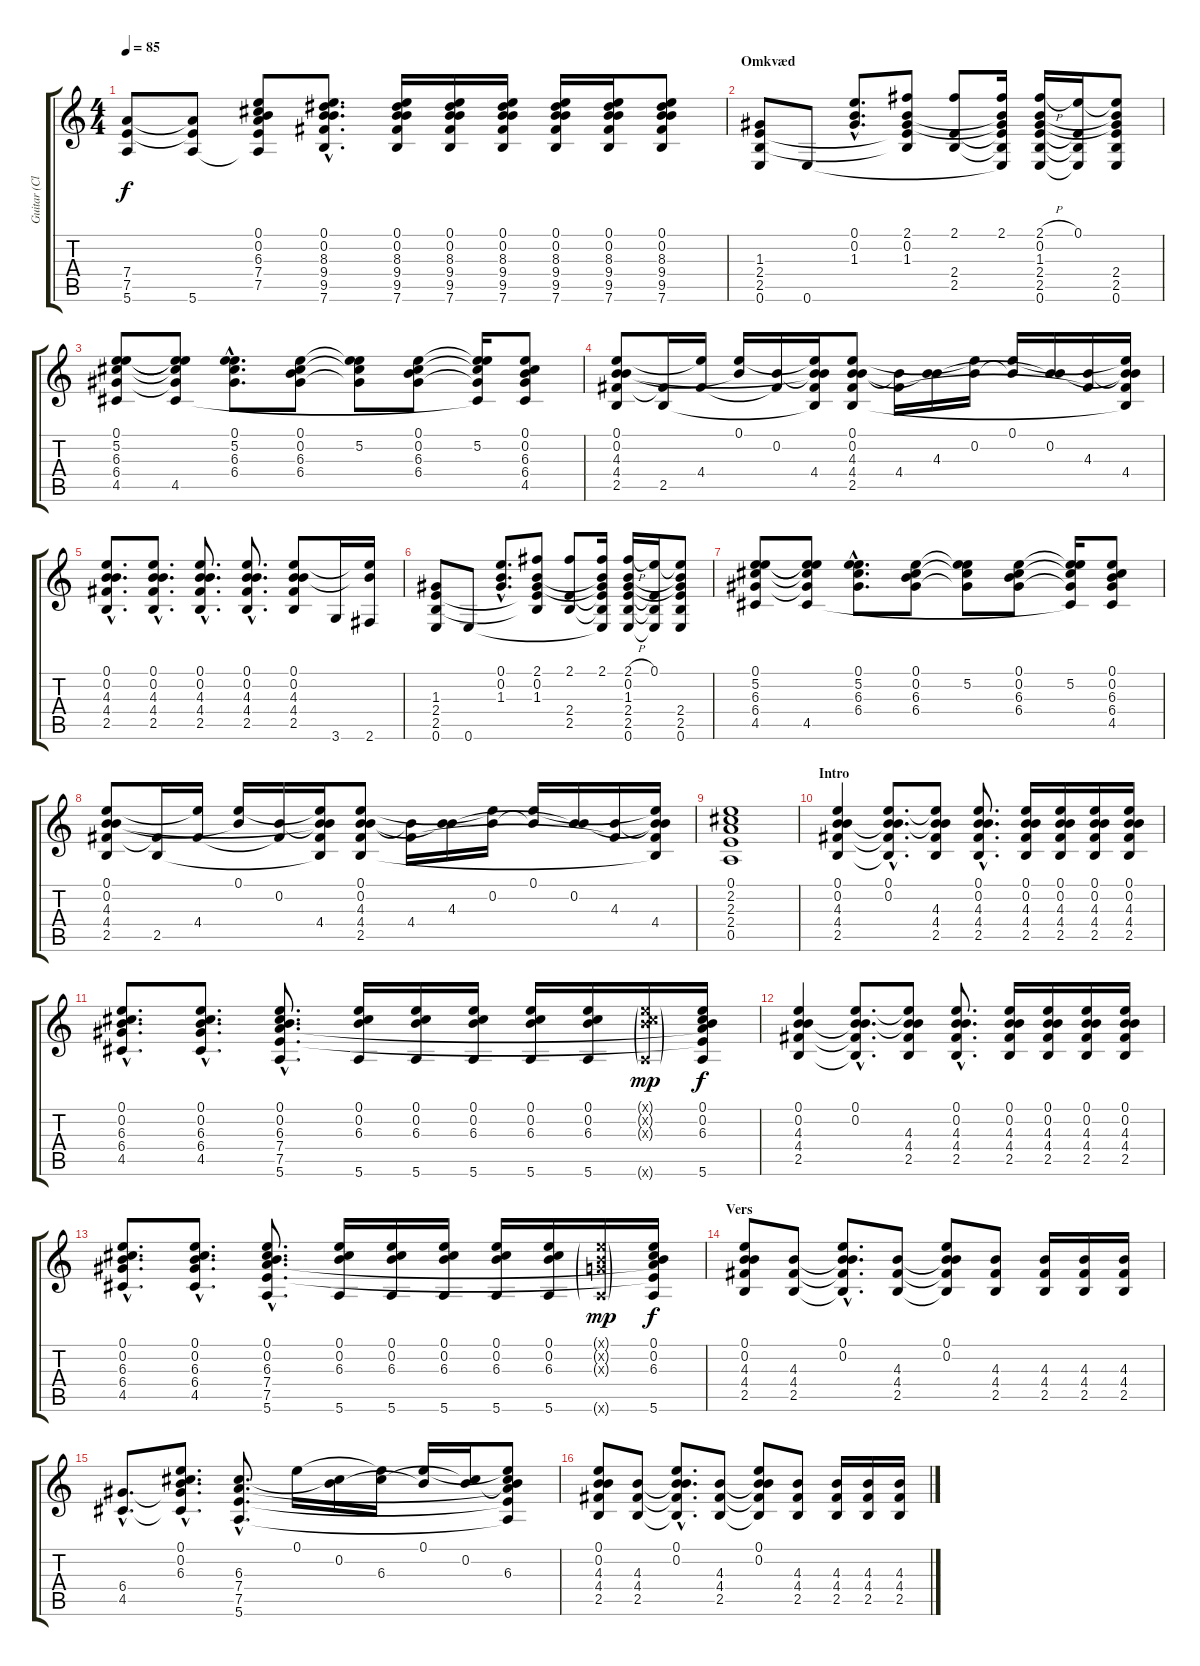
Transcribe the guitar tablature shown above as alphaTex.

\track ("Guitar (Clean)" "Guitar (Cl") {instrument acousticguitarnylon}
\staff {score tabs}
\tuning (E4 B3 G3 D3 A2 E2) {hide}
\ts (4 4)
\tempo 85
\clef g2
\ks c
(7.4 7.5 5.6).8{dy f} (7.4{t} 7.5{t} 5.6).8 (0.1 0.2 6.3 7.4 7.5 5.6{t}).8 (0.1{hac} 0.2{hac} 8.3{hac} 9.4{hac} 9.5{hac} 7.6{hac}).8{d} (0.1 0.2 8.3 9.4 9.5 7.6).16 (0.1 0.2 8.3 9.4 9.5 7.6).16 (0.1 0.2 8.3 9.4 9.5 7.6).16 (0.1 0.2 8.3 9.4 9.5 7.6).16 (0.1 0.2 8.3 9.4 9.5 7.6).16 (0.1 0.2 8.3 9.4 9.5 7.6).8 |
\section ("" "Omkvæd")
(1.3 2.4 2.5 0.6).8 0.6.8 (0.1{hac} 0.2{hac} 1.3{hac}).8{d} (2.1 0.2 1.3 2.4{t} 2.5{t}).8 (2.1 2.4 2.5).8 (2.1 0.2{t} 1.3{t} 2.4{t} 2.5{t} 0.6{t}).16 (2.1{h} 0.2 1.3 2.4 2.5 0.6).16 (0.1 2.4{t} 2.5{t} 0.6{t}).16 (0.1{t} 0.2{t} 1.3{t} 2.4 2.5 0.6).8 |
(0.1 5.2 6.3 6.4 4.5).8 (0.1{t} 5.2{t} 6.3{t} 6.4{t} 4.5).8 (0.1{hac} 5.2{hac} 6.3{hac} 6.4{hac}).8{d} (0.1 0.2 6.3 6.4).8 (0.1{t} 5.2 6.3{t} 6.4{t}).8 (0.1 0.2 6.3 6.4).8 (0.1{t} 5.2 6.3{t} 6.4{t} 4.5{t}).16 (0.1 0.2 6.3 6.4 4.5).8 |
(0.1 0.2 4.3 4.4 2.5).8 (4.4{t} 2.5).16 (0.1{t} 4.4).16 (0.1 0.2{t}).16 (0.2 4.4{t}).16 (0.1{t} 0.2{t} 4.3{t} 4.4 2.5{t}).16 (0.1 0.2 4.3 4.4 2.5).8 (4.3{t} 4.4).16 (0.2{t} 4.3).16 (0.1{t} 0.2).16 (0.1 0.2{t}).16 (0.2 4.3{t}).16 (4.3 4.4{t}).16 (0.1{t} 0.2{t} 4.3{t} 4.4 2.5{t}).16 |
(0.1{hac} 0.2{hac} 4.3{hac} 4.4{hac} 2.5{hac}).8{d} (0.1{hac} 0.2{hac} 4.3{hac} 4.4{hac} 2.5{hac}).8{d} (0.1{hac} 0.2{hac} 4.3{hac} 4.4{hac} 2.5{hac}).8{d} (0.1{hac} 0.2{hac} 4.3{hac} 4.4{hac} 2.5{hac}).8{d} (0.1 0.2 4.3 4.4 2.5).8 3.6.16 (0.1{t} 0.2{t} 2.6).16 |
(1.3 2.4 2.5 0.6).8 0.6.8 (0.1{hac} 0.2{hac} 1.3{hac}).8{d} (2.1 0.2 1.3 2.4{t} 2.5{t}).8 (2.1 2.4 2.5).8 (2.1 0.2{t} 1.3{t} 2.4{t} 2.5{t} 0.6{t}).16 (2.1{h} 0.2 1.3 2.4 2.5 0.6).16 (0.1 2.4{t} 2.5{t} 0.6{t}).16 (0.1{t} 0.2{t} 1.3{t} 2.4 2.5 0.6).8 |
(0.1 5.2 6.3 6.4 4.5).8 (0.1{t} 5.2{t} 6.3{t} 6.4{t} 4.5).8 (0.1{hac} 5.2{hac} 6.3{hac} 6.4{hac}).8{d} (0.1 0.2 6.3 6.4).8 (0.1{t} 5.2 6.3{t} 6.4{t}).8 (0.1 0.2 6.3 6.4).8 (0.1{t} 5.2 6.3{t} 6.4{t} 4.5{t}).16 (0.1 0.2 6.3 6.4 4.5).8 |
(0.1 0.2 4.3 4.4 2.5).8 (4.4{t} 2.5).16 (0.1{t} 4.4).16 (0.1 0.2{t}).16 (0.2 4.4{t}).16 (0.1{t} 0.2{t} 4.3{t} 4.4 2.5{t}).16 (0.1 0.2 4.3 4.4 2.5).8 (4.3{t} 4.4).16 (0.2{t} 4.3).16 (0.1{t} 0.2).16 (0.1 0.2{t}).16 (0.2 4.3{t}).16 (4.3 4.4{t}).16 (0.1{t} 0.2{t} 4.3{t} 4.4 2.5{t}).16 |
(0.1 2.2 2.3 2.4 0.5).1 |
\section ("" "Intro")
(0.1 0.2 4.3 4.4 2.5).4 (0.1{hac} 0.2{hac} 4.3{hac t} 4.4{hac t} 2.5{hac t}).8{d} (0.1{t} 0.2{t} 4.3 4.4 2.5).8 (0.1{hac} 0.2{hac} 4.3{hac} 4.4{hac} 2.5{hac}).8{d} (0.1 0.2 4.3 4.4 2.5).16 (0.1 0.2 4.3 4.4 2.5).16 (0.1 0.2 4.3 4.4 2.5).16 (0.1 0.2 4.3 4.4 2.5).16 |
(0.1{hac} 0.2{hac} 6.3{hac} 6.4{hac} 4.5{hac}).8{d} (0.1{hac} 0.2{hac} 6.3{hac} 6.4{hac} 4.5{hac}).8{d} (0.1{hac} 0.2{hac} 6.3{hac} 7.4{hac} 7.5{hac} 5.6{hac}).8{d} (0.1 0.2 6.3 5.6).16 (0.1 0.2 6.3 5.6).16 (0.1 0.2 6.3 5.6).16 (0.1 0.2 6.3 5.6).16 (0.1 0.2 6.3 5.6).16 (0.1{g x} 0.2{g x} 6.3{g x} 5.6{g x}).16{dy mp} (0.1 0.2 6.3 7.4{t} 7.5{t} 5.6).16{dy f} |
(0.1 0.2 4.3 4.4 2.5).4 (0.1{hac} 0.2{hac} 4.3{hac t} 4.4{hac t} 2.5{hac t}).8{d} (0.1{t} 0.2{t} 4.3 4.4 2.5).8 (0.1{hac} 0.2{hac} 4.3{hac} 4.4{hac} 2.5{hac}).8{d} (0.1 0.2 4.3 4.4 2.5).16 (0.1 0.2 4.3 4.4 2.5).16 (0.1 0.2 4.3 4.4 2.5).16 (0.1 0.2 4.3 4.4 2.5).16 |
(0.1{hac} 0.2{hac} 6.3{hac} 6.4{hac} 4.5{hac}).8{d} (0.1{hac} 0.2{hac} 6.3{hac} 6.4{hac} 4.5{hac}).8{d} (0.1{hac} 0.2{hac} 6.3{hac} 7.4{hac} 7.5{hac} 5.6{hac}).8{d} (0.1 0.2 6.3 5.6).16 (0.1 0.2 6.3 5.6).16 (0.1 0.2 6.3 5.6).16 (0.1 0.2 6.3 5.6).16 (0.1 0.2 6.3 5.6).16 (0.1{g x} 0.2{g x} 0.3{g x} 5.6{g x}).16{dy mp} (0.1 0.2 6.3 7.4{t} 7.5{t} 5.6).16{dy f} |
\section ("" "Vers")
(0.1 0.2 4.3 4.4 2.5).8 (4.3 4.4 2.5).8 (0.1{hac} 0.2{hac} 4.3{hac t} 4.4{hac t} 2.5{hac t}).8{d} (4.3 4.4 2.5).8 (0.1 0.2 4.3{t} 4.4{t} 2.5{t}).8 (4.3 4.4 2.5).8 (4.3 4.4 2.5).16 (4.3 4.4 2.5).16 (4.3 4.4 2.5).16 |
(6.4{hac} 4.5{hac}).8{d} (0.1{hac} 0.2{hac} 6.3{hac} 6.4{hac t} 4.5{hac t}).8{d} (6.3{hac} 7.4{hac} 7.5{hac} 5.6{hac}).8{d} 0.1.16 (0.2 6.3{t}).16 (0.1{t} 6.3).16 (0.1 0.2{t}).16 (0.2 6.3{t}).16 (0.1{t} 0.2{t} 6.3 7.4{t} 7.5{t} 5.6{t}).8 |
(0.1 0.2 4.3 4.4 2.5).8 (4.3 4.4 2.5).8 (0.1{hac} 0.2{hac} 4.3{hac t} 4.4{hac t} 2.5{hac t}).8{d} (4.3 4.4 2.5).8 (0.1 0.2 4.3{t} 4.4{t} 2.5{t}).8 (4.3 4.4 2.5).8 (4.3 4.4 2.5).16 (4.3 4.4 2.5).16 (4.3 4.4 2.5).16
